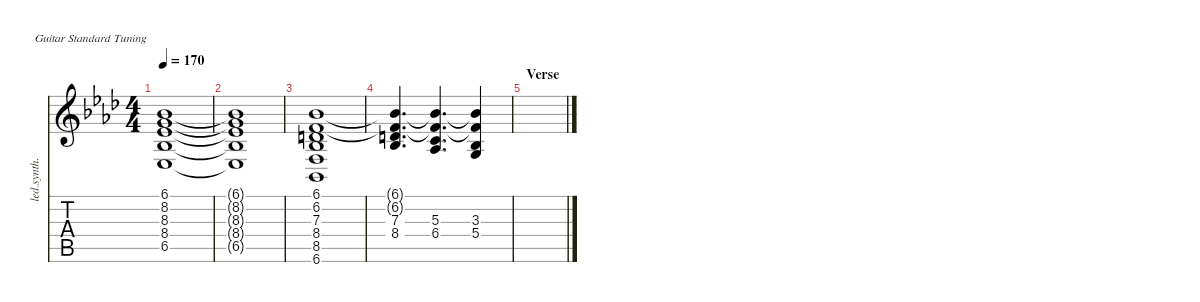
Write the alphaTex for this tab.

\defaultSystemsLayout 4
\hideDynamics
\bracketExtendMode nobrackets
\otherSystemsTrackNameOrientation horizontal
\track ("Bright Pad" "led.synth.") {instrument lead7fifths}
\staff {score tabs}
\tuning (E4 B3 G3 D3 A2 E2)
\ts (4 4)
\tempo 170
\clef g2
\ks fminor
(6.1{acc b} 8.2{acc forcenatural} 8.3{acc b} 8.4{acc b} 6.5{acc b}).1{dy mf beam Up} |
(6.1{t acc b} 8.2{t acc forcenatural} 8.3{t acc b} 8.4{t acc b} 6.5{t acc b}).1{beam Up} |
(6.1{acc b} 6.2{acc forcenatural} 7.3{acc forcenatural} 8.4{acc b} 8.5{acc forcenatural} 6.6{acc b}).1{beam Up} |
(6.2{t acc forcenatural} 6.1{t acc b} 8.4{acc b} 7.3{acc forcenatural}).4{d beam Up} (6.2{t acc forcenatural} 6.1{t acc b} 6.4{acc b} 5.3{acc forcenatural}).4{d beam Up} (6.2{t acc forcenatural} 6.1{t acc b} 5.4{acc forcenatural} 3.3{acc b}).4{beam Up} |
\section ("" "Verse")
